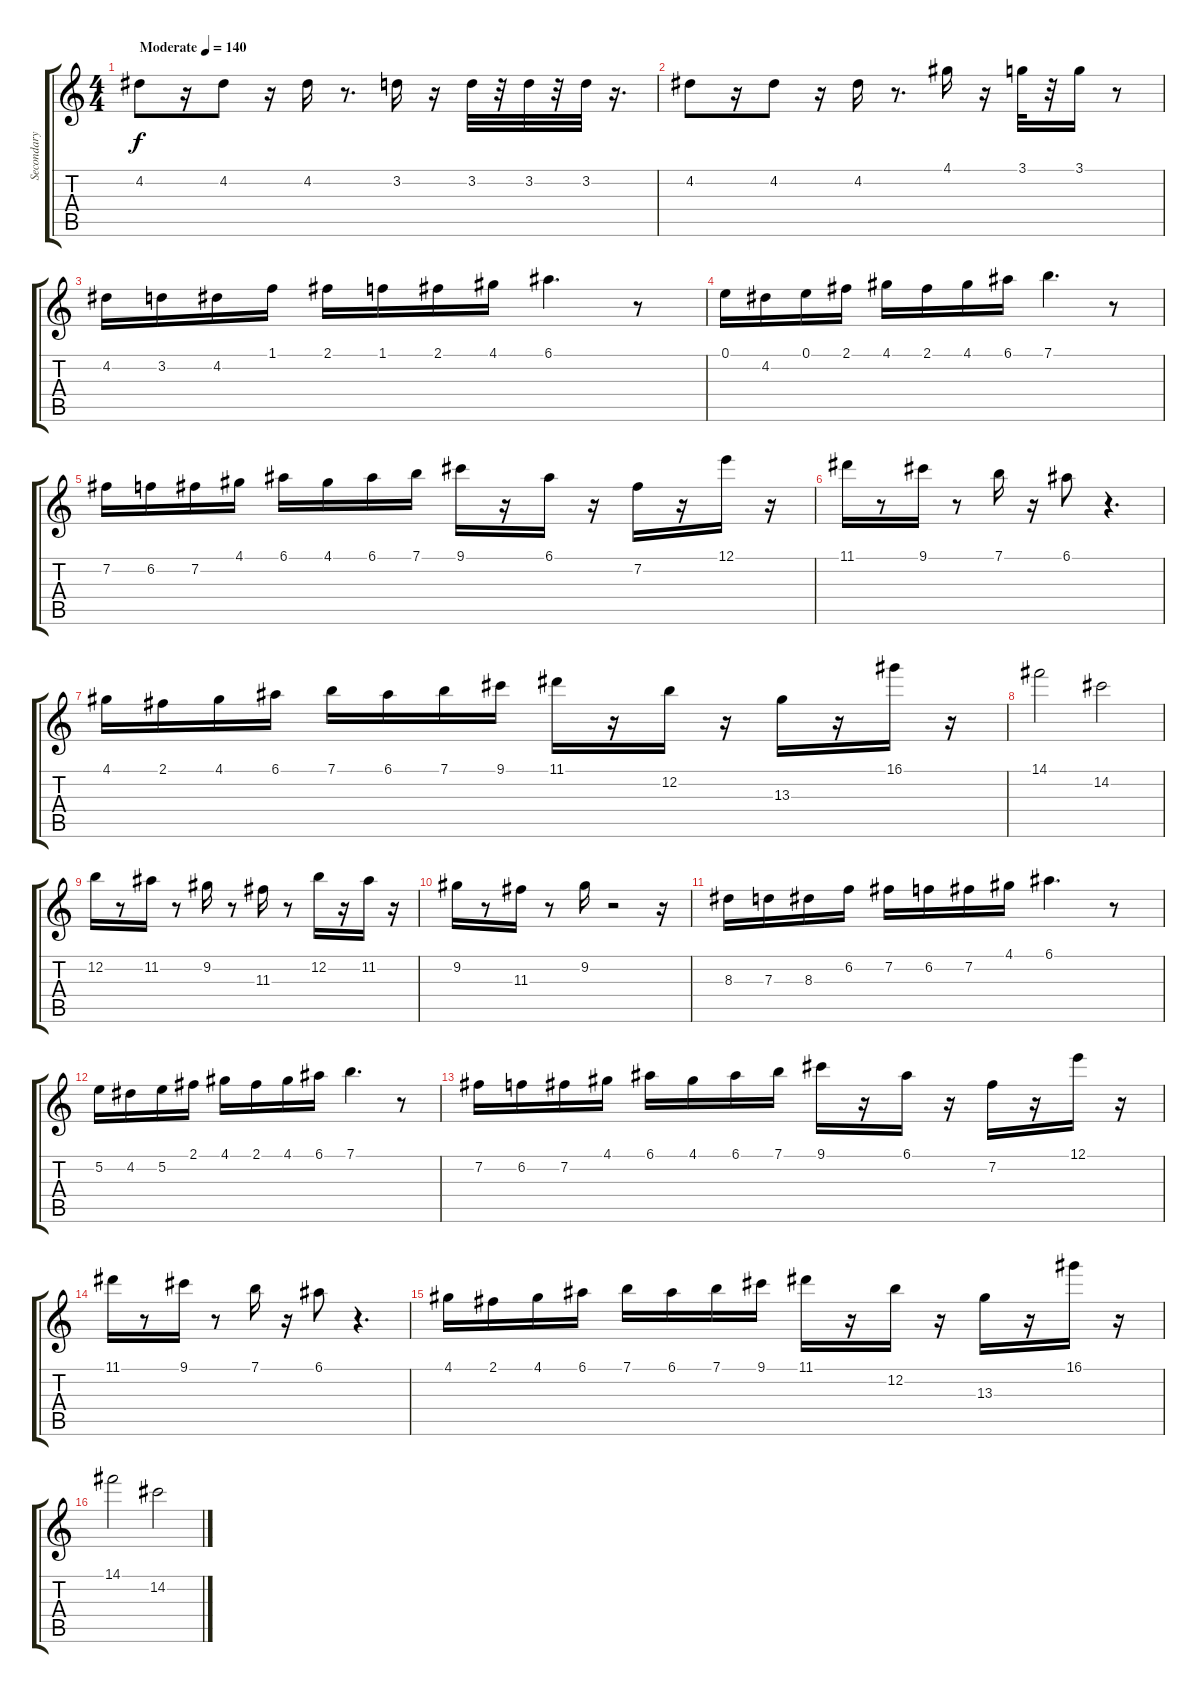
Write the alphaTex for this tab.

\track ("Secondary" "Secondary") {instrument contrabass}
\staff {score tabs}
\tuning (E4 B3 G3 D3 A2 E2) {hide}
\ts (4 4)
\tempo (140 "Moderate")
\clef g2
\ks c
4.2.8{dy f instrument contrabass} r.16 4.2.8 r.16 4.2.16 r.8{d} 3.2.16 r.16 3.2.32 r.32 3.2.32 r.32 3.2.32 r.16{d} |
4.2.8 r.16 4.2.8 r.16 4.2.16 r.8{d} 4.1.16 r.16 3.1.32 r.32 3.1.16 r.8 |
4.2.16 3.2.16 4.2.16 1.1.16 2.1.16 1.1.16 2.1.16 4.1.16 6.1.4{d} r.8 |
0.1.16 4.2.16 0.1.16 2.1.16 4.1.16 2.1.16 4.1.16 6.1.16 7.1.4{d} r.8 |
7.2.16 6.2.16 7.2.16 4.1.16 6.1.16 4.1.16 6.1.16 7.1.16 9.1.16 r.16 6.1.16 r.16 7.2.16 r.16 12.1.16 r.16 |
11.1.16 r.8 9.1.16 r.8 7.1.16 r.16 6.1.8 r.4{d} |
4.1.16 2.1.16 4.1.16 6.1.16 7.1.16 6.1.16 7.1.16 9.1.16 11.1.16 r.16 12.2.16 r.16 13.3.16 r.16 16.1.16 r.16 |
14.1.2 14.2.2 |
12.2.16 r.8 11.2.16 r.8 9.2.16 r.8 11.3.16 r.8 12.2.16 r.16 11.2.16 r.16 |
9.2.16 r.8 11.3.16 r.8 9.2.16 r.2 r.16 |
8.3.16 7.3.16 8.3.16 6.2.16 7.2.16 6.2.16 7.2.16 4.1.16 6.1.4{d} r.8 |
5.2.16 4.2.16 5.2.16 2.1.16 4.1.16 2.1.16 4.1.16 6.1.16 7.1.4{d} r.8 |
7.2.16 6.2.16 7.2.16 4.1.16 6.1.16 4.1.16 6.1.16 7.1.16 9.1.16 r.16 6.1.16 r.16 7.2.16 r.16 12.1.16 r.16 |
11.1.16 r.8 9.1.16 r.8 7.1.16 r.16 6.1.8 r.4{d} |
4.1.16 2.1.16 4.1.16 6.1.16 7.1.16 6.1.16 7.1.16 9.1.16 11.1.16 r.16 12.2.16 r.16 13.3.16 r.16 16.1.16 r.16 |
14.1.2 14.2.2
